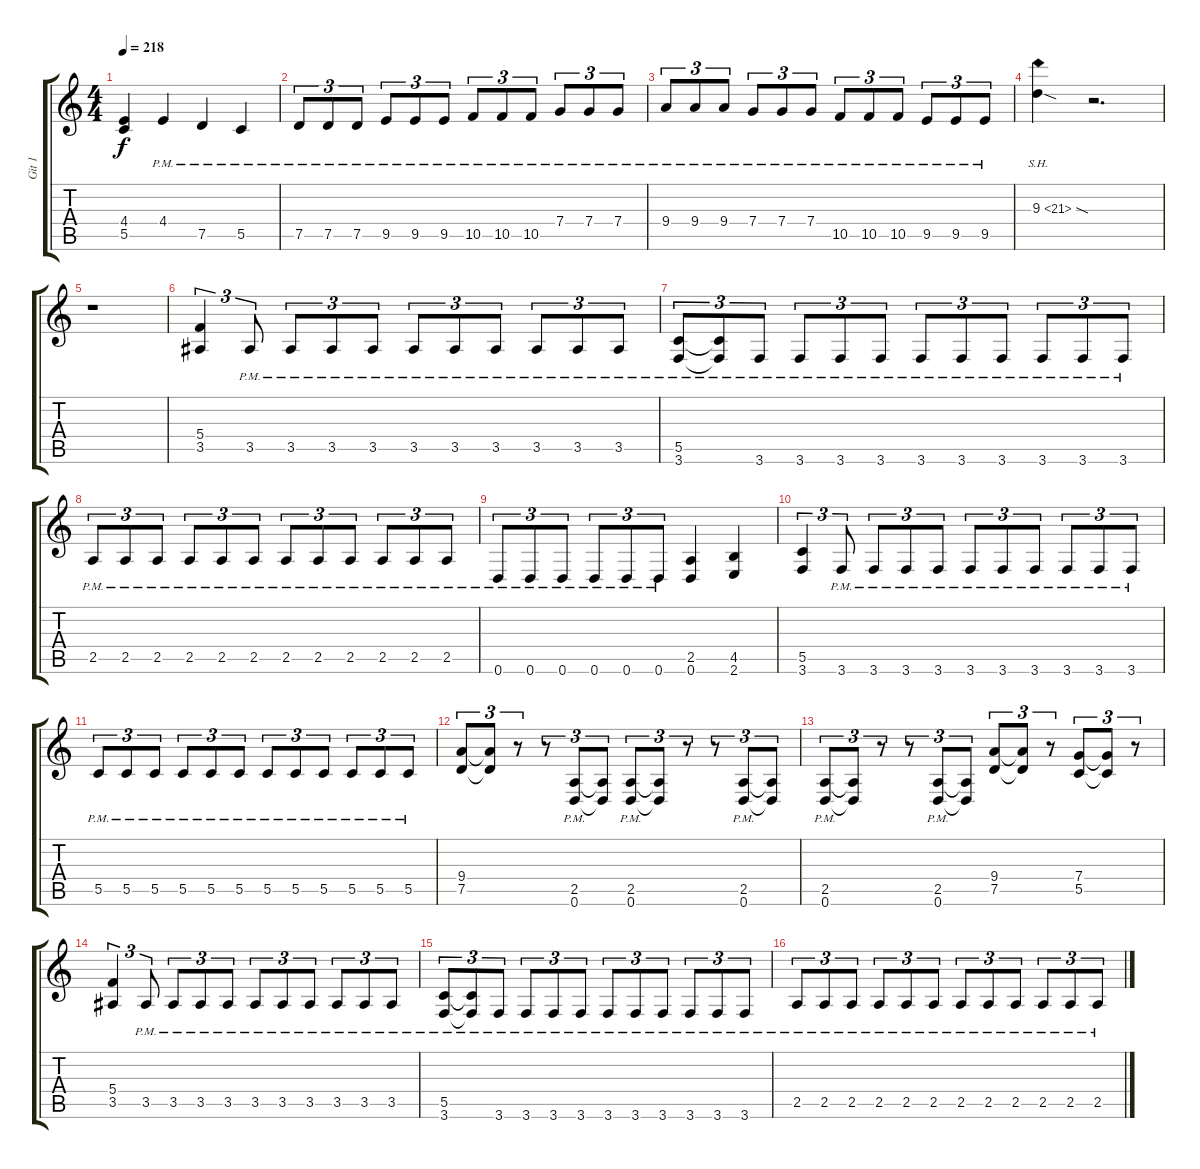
\track ("Git 1" "Git 1") {instrument distortionguitar}
\staff {score tabs}
\tuning (D4 A3 F3 C3 G2 D2) {hide}
\ts (4 4)
\tempo 218
\clef g2
\ks c
(4.4 5.5).4{dy f} 4.4{pm}.4 7.5{pm}.4 5.5{pm}.4 |
7.5{pm}.8{tu (3 2)} 7.5{pm}.8{tu (3 2)} 7.5{pm}.8{tu (3 2)} 9.5{pm}.8{tu (3 2)} 9.5{pm}.8{tu (3 2)} 9.5{pm}.8{tu (3 2)} 10.5{pm}.8{tu (3 2)} 10.5{pm}.8{tu (3 2)} 10.5{pm}.8{tu (3 2)} 7.4{pm}.8{tu (3 2)} 7.4{pm}.8{tu (3 2)} 7.4{pm}.8{tu (3 2)} |
9.4{pm}.8{tu (3 2)} 9.4{pm}.8{tu (3 2)} 9.4{pm}.8{tu (3 2)} 7.4{pm}.8{tu (3 2)} 7.4{pm}.8{tu (3 2)} 7.4{pm}.8{tu (3 2)} 10.5{pm}.8{tu (3 2)} 10.5{pm}.8{tu (3 2)} 10.5{pm}.8{tu (3 2)} 9.5{pm}.8{tu (3 2)} 9.5{pm}.8{tu (3 2)} 9.5{pm}.8{tu (3 2)} |
9.3{sh 12 sod}.4 r.2{d} |
r.1 |
(5.4 3.5).4{tu (3 2)} 3.5{pm}.8{tu (3 2)} 3.5{pm}.8{tu (3 2)} 3.5{pm}.8{tu (3 2)} 3.5{pm}.8{tu (3 2)} 3.5{pm}.8{tu (3 2)} 3.5{pm}.8{tu (3 2)} 3.5{pm}.8{tu (3 2)} 3.5{pm}.8{tu (3 2)} 3.5{pm}.8{tu (3 2)} 3.5{pm}.8{tu (3 2)} |
(5.5 3.6{pm}).8{tu (3 2)} (5.5{t} 3.6{pm t}).8{tu (3 2)} 3.6{pm}.8{tu (3 2)} 3.6{pm}.8{tu (3 2)} 3.6{pm}.8{tu (3 2)} 3.6{pm}.8{tu (3 2)} 3.6{pm}.8{tu (3 2)} 3.6{pm}.8{tu (3 2)} 3.6{pm}.8{tu (3 2)} 3.6{pm}.8{tu (3 2)} 3.6{pm}.8{tu (3 2)} 3.6{pm}.8{tu (3 2)} |
2.5{pm}.8{tu (3 2)} 2.5{pm}.8{tu (3 2)} 2.5{pm}.8{tu (3 2)} 2.5{pm}.8{tu (3 2)} 2.5{pm}.8{tu (3 2)} 2.5{pm}.8{tu (3 2)} 2.5{pm}.8{tu (3 2)} 2.5{pm}.8{tu (3 2)} 2.5{pm}.8{tu (3 2)} 2.5{pm}.8{tu (3 2)} 2.5{pm}.8{tu (3 2)} 2.5{pm}.8{tu (3 2)} |
0.6{pm}.8{tu (3 2)} 0.6{pm}.8{tu (3 2)} 0.6{pm}.8{tu (3 2)} 0.6{pm}.8{tu (3 2)} 0.6{pm}.8{tu (3 2)} 0.6{pm}.8{tu (3 2)} (2.5 0.6).4 (4.5 2.6).4 |
(5.5 3.6).4{tu (3 2)} 3.6{pm}.8{tu (3 2)} 3.6{pm}.8{tu (3 2)} 3.6{pm}.8{tu (3 2)} 3.6{pm}.8{tu (3 2)} 3.6{pm}.8{tu (3 2)} 3.6{pm}.8{tu (3 2)} 3.6{pm}.8{tu (3 2)} 3.6{pm}.8{tu (3 2)} 3.6{pm}.8{tu (3 2)} 3.6{pm}.8{tu (3 2)} |
5.5{pm}.8{tu (3 2)} 5.5{pm}.8{tu (3 2)} 5.5{pm}.8{tu (3 2)} 5.5{pm}.8{tu (3 2)} 5.5{pm}.8{tu (3 2)} 5.5{pm}.8{tu (3 2)} 5.5{pm}.8{tu (3 2)} 5.5{pm}.8{tu (3 2)} 5.5{pm}.8{tu (3 2)} 5.5{pm}.8{tu (3 2)} 5.5{pm}.8{tu (3 2)} 5.5{pm}.8{tu (3 2)} |
(9.4 7.5).8{tu (3 2)} (9.4{t} 7.5{t}).8{tu (3 2)} r.8{tu (3 2)} r.8{tu (3 2)} (2.5{pm} 0.6{pm}).8{tu (3 2)} (2.5{t} 0.6{t}).8{tu (3 2)} (2.5{pm} 0.6{pm}).8{tu (3 2)} (2.5{t} 0.6{t}).8{tu (3 2)} r.8{tu (3 2)} r.8{tu (3 2)} (2.5{pm} 0.6{pm}).8{tu (3 2)} (2.5{t} 0.6{t}).8{tu (3 2)} |
(2.5{pm} 0.6{pm}).8{tu (3 2)} (2.5{t} 0.6{t}).8{tu (3 2)} r.8{tu (3 2)} r.8{tu (3 2)} (2.5{pm} 0.6{pm}).8{tu (3 2)} (2.5{t} 0.6{t}).8{tu (3 2)} (9.4 7.5).8{tu (3 2)} (9.4{t} 7.5{t}).8{tu (3 2)} r.8{tu (3 2)} (7.4 5.5).8{tu (3 2)} (7.4{t} 5.5{t}).8{tu (3 2)} r.8{tu (3 2)} |
(5.4 3.5).4{tu (3 2)} 3.5{pm}.8{tu (3 2)} 3.5{pm}.8{tu (3 2)} 3.5{pm}.8{tu (3 2)} 3.5{pm}.8{tu (3 2)} 3.5{pm}.8{tu (3 2)} 3.5{pm}.8{tu (3 2)} 3.5{pm}.8{tu (3 2)} 3.5{pm}.8{tu (3 2)} 3.5{pm}.8{tu (3 2)} 3.5{pm}.8{tu (3 2)} |
(5.5 3.6{pm}).8{tu (3 2)} (5.5{t} 3.6{pm t}).8{tu (3 2)} 3.6{pm}.8{tu (3 2)} 3.6{pm}.8{tu (3 2)} 3.6{pm}.8{tu (3 2)} 3.6{pm}.8{tu (3 2)} 3.6{pm}.8{tu (3 2)} 3.6{pm}.8{tu (3 2)} 3.6{pm}.8{tu (3 2)} 3.6{pm}.8{tu (3 2)} 3.6{pm}.8{tu (3 2)} 3.6{pm}.8{tu (3 2)} |
2.5{pm}.8{tu (3 2)} 2.5{pm}.8{tu (3 2)} 2.5{pm}.8{tu (3 2)} 2.5{pm}.8{tu (3 2)} 2.5{pm}.8{tu (3 2)} 2.5{pm}.8{tu (3 2)} 2.5{pm}.8{tu (3 2)} 2.5{pm}.8{tu (3 2)} 2.5{pm}.8{tu (3 2)} 2.5{pm}.8{tu (3 2)} 2.5{pm}.8{tu (3 2)} 2.5{pm}.8{tu (3 2)}
